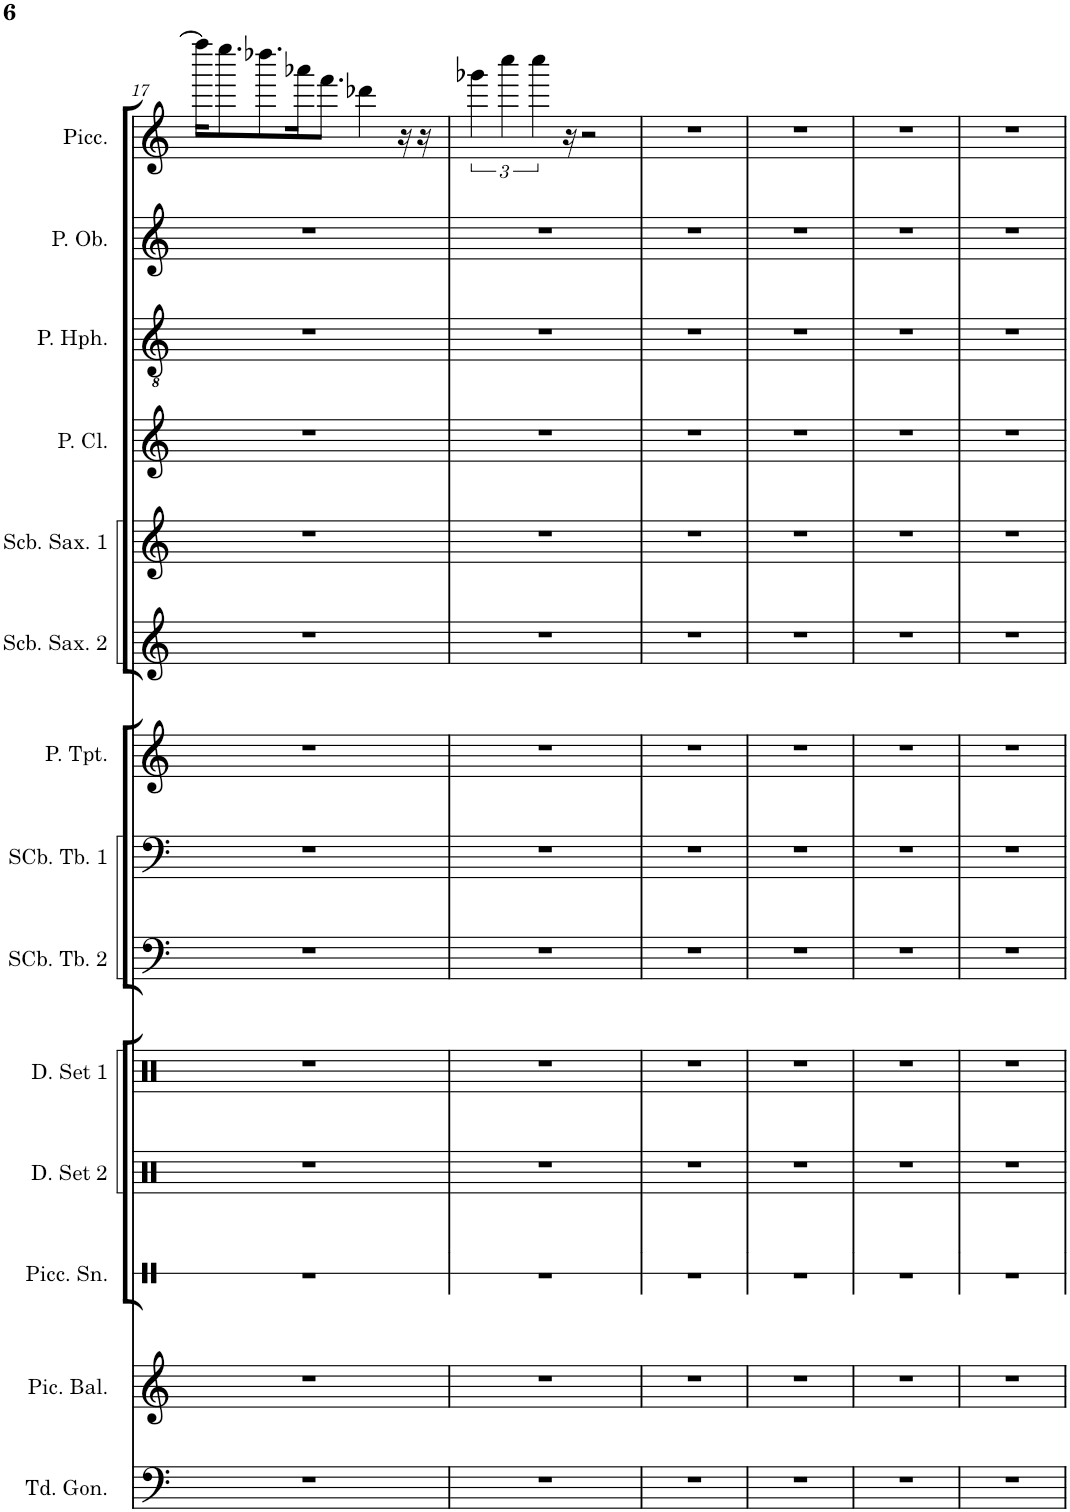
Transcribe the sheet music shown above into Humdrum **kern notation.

**kern	**kern	**kern	**kern	**kern	**kern	**kern	**kern	**kern	**kern	**kern	**kern	**kern	**kern
*part14	*part13	*part12	*part11	*part10	*part9	*part8	*part7	*part6	*part5	*part4	*part3	*part2	*part1
*staff14	*staff13	*staff12	*staff11	*staff10	*staff9	*staff8	*staff7	*staff6	*staff5	*staff4	*staff3	*staff2	*staff1
*I"Tuned Gongs	*I"Piccolo Balalaika	*I"Piccolo Snare	*I"Drumset 2	*I"Drumset 1	*I"Sub-Contrabass Tuba 2	*I"Sub-Contrabass Tuba 1	*I"Piccolo Trumpet	*I"Subcontrabass Saxophone 2	*I"Subcontrabass Saxophone 1	*I"Piccolo Clarinet	*I"Piccolo Heckelphone	*I"Piccolo Oboe	*I"Piccolo
*I'Td. Gon.	*I'Pic. Bal.	*I'Picc. Sn.	*I'D. Set 2	*I'D. Set 1	*I'SCb. Tb. 2	*I'SCb. Tb. 1	*I'P. Tpt.	*I'Scb. Sax. 2	*I'Scb. Sax. 1	*I'P. Cl.	*I'P. Hph.	*I'P. Ob.	*I'Picc.
!!LO:PB:g=z
*clefF4	*clefG2	*clefX	*clefX	*clefX	*clefF4	*clefF4	*clefG2	*clefG2	*clefG2	*clefG2	*clefGv2	*clefG2	*clefG2
*	*	*	*	*	*	*	*Trd-6c-10	*Trd22c38	*Trd22c38	*Trd-5c-8	*	*Trd-2c-3	*Trd-7c-12
*k[]	*k[]	*k[]	*k[]	*k[]	*k[]	*k[]	*k[]	*k[]	*k[]	*k[]	*k[]	*k[]	*k[]
*M17/16	*M17/16	*M17/16	*M17/16	*M17/16	*M17/16	*M17/16	*M17/16	*M17/16	*M17/16	*M17/16	*M17/16	*M17/16	*M17/16
=17	=17	=17	=17	=17	=17	=17	=17	=17	=17	=17	=17	=17	=17
16%17r	16%17r	16%17r	16%17r	16%17r	16%17r	16%17r	16%17r	16%17r	16%17r	16%17r	16%17r	16%17r	16ffff\KL]
.	.	.	.	.	.	.	.	.	.	.	.	.	8.eeee\
.	.	.	.	.	.	.	.	.	.	.	.	.	8.dddd-X\
.	.	.	.	.	.	.	.	.	.	.	.	.	16aaa-X\K
.	.	.	.	.	.	.	.	.	.	.	.	.	8.fff\J
.	.	.	.	.	.	.	.	.	.	.	.	.	4ddd-X\
.	.	.	.	.	.	.	.	.	.	.	.	.	16r
.	.	.	.	.	.	.	.	.	.	.	.	.	16r
=18	=18	=18	=18	=18	=18	=18	=18	=18	=18	=18	=18	=18	=18
16%17r	16%17r	16%17r	16%17r	16%17r	16%17r	16%17r	16%17r	16%17r	16%17r	16%17r	16%17r	16%17r	6ggg-X\
.	.	.	.	.	.	.	.	.	.	.	.	.	6cccc\
.	.	.	.	.	.	.	.	.	.	.	.	.	6cccc\
.	.	.	.	.	.	.	.	.	.	.	.	.	16r
.	.	.	.	.	.	.	.	.	.	.	.	.	2r
=19	=19	=19	=19	=19	=19	=19	=19	=19	=19	=19	=19	=19	=19
16%17r	16%17r	16%17r	16%17r	16%17r	16%17r	16%17r	16%17r	16%17r	16%17r	16%17r	16%17r	16%17r	16%17r
=20	=20	=20	=20	=20	=20	=20	=20	=20	=20	=20	=20	=20	=20
16%17r	16%17r	16%17r	16%17r	16%17r	16%17r	16%17r	16%17r	16%17r	16%17r	16%17r	16%17r	16%17r	16%17r
=21	=21	=21	=21	=21	=21	=21	=21	=21	=21	=21	=21	=21	=21
16%17r	16%17r	16%17r	16%17r	16%17r	16%17r	16%17r	16%17r	16%17r	16%17r	16%17r	16%17r	16%17r	16%17r
=22	=22	=22	=22	=22	=22	=22	=22	=22	=22	=22	=22	=22	=22
16%17r	16%17r	16%17r	16%17r	16%17r	16%17r	16%17r	16%17r	16%17r	16%17r	16%17r	16%17r	16%17r	16%17r
=	=	=	=	=	=	=	=	=	=	=	=	=	=
*-	*-	*-	*-	*-	*-	*-	*-	*-	*-	*-	*-	*-	*-
